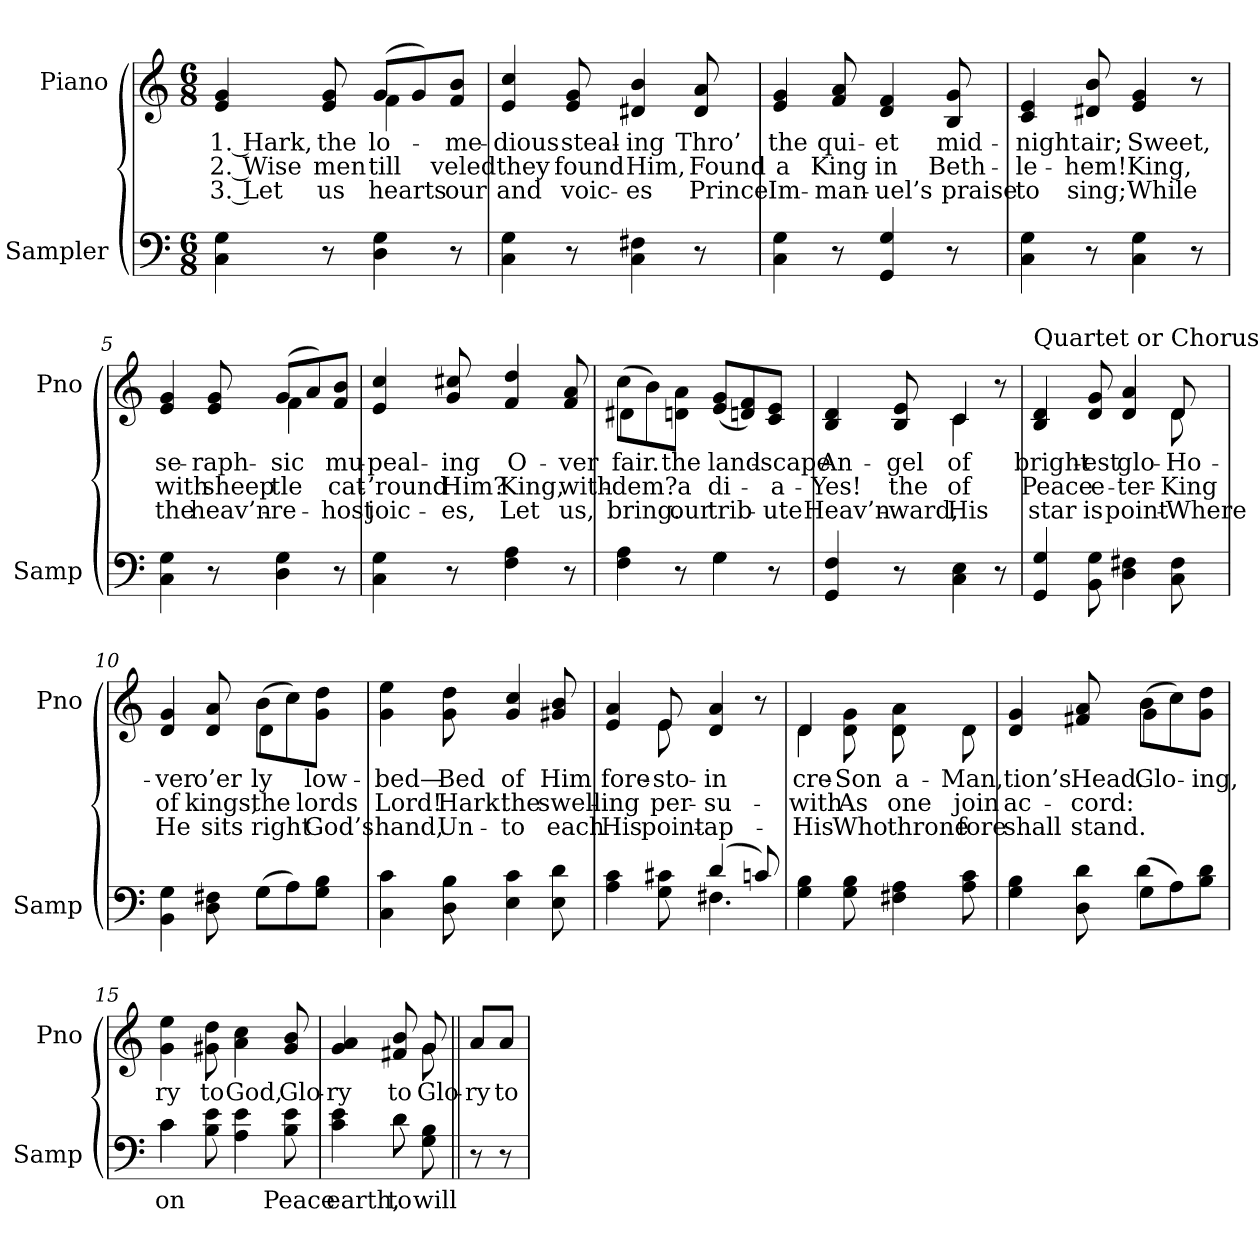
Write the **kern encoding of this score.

**kern	**text	**kern	**text	**text	**text
*part2	*part2	*part1	*part1	*part1	*part1
*staff2	*staff2	*staff1	*staff1	*staff1	*staff1
*I"Sampler	*	*I"Piano	*	*	*
*I'Samp	*	*I'Pno	*	*	*
*clefF4	*	*clefG2	*	*	*
*M6/8	*	*M6/8	*	*	*
=1	=1	=1	=1	=1	=1
*	*	*^	*	*	*
4C 4G	.	4e 4g	4.ryy	1. Hark,	2. Wise	3. Let
8r	.	8e 8g	.	the	men	us
4D 4G	.	(8g/L	4f	-lo-	till	hearts
.	.	8g/)	.	.	.	.
8r	.	8f/ 8b/J	8ryy	me-	-veled	our
*	*	*v	*v	*	*	*
=2	=2	=2	=2	=2	=2
4C 4G	.	4e 4cc	-dious	they	and
8r	.	8e 8g	steal-	found	voic-
4C 4F#X	.	4d#X 4b	-ing	Him,	-es
8r	.	8d# 8a	Thro’	Found	Prince
=3	=3	=3	=3	=3	=3
4C 4G	.	4e 4g	the	a	Im-
8r	.	8f 8a	qui-	King	-man-
4GG 4G	.	4d 4f	-et	in	-uel’s
8r	.	8B 8g	mid-	Beth-	praise
=4	=4	=4	=4	=4	=4
4C 4G	.	4c 4e	-night	-le-	to
8r	.	8d#X 8b	air;	-hem!	sing;
4C 4G	.	4e 4g	Sweet,	King,	While
8r	.	8r	.	.	.
=5	=5	=5	=5	=5	=5
*	*	*^	*	*	*
4C 4G	.	4e 4g	4.ryy	se-	with	the
8r	.	8e 8g	.	-raph-	sheep	heav’n-
4D 4G	.	(8g/L	4f	-sic	-tle	re-
.	.	8a/)	.	.	.	.
8r	.	8f/ 8b/J	8ryy	mu-	cat-	host
*	*	*v	*v	*	*	*
=6	=6	=6	=6	=6	=6
4C 4G	.	4e 4cc	peal-	’round	-joic-
8r	.	8g 8cc#X	-ing	Him?	-es,
4F 4A	.	4f 4dd	O-	King,	Let
8r	.	8f 8a	-ver	with-	us,
=7	=7	=7	=7	=7	=7
*^	*	*^	*	*	*
4F 4A	4.ryy	.	(8cc\L	4d#X	fair.	-dem?	bring.
.	.	.	8b\)	.	.	.	.
8r	.	.	8d\ 8a\J	2ryy	the	a	our
4G\	4G	.	(8e/ 8g/L	.	land-	di-	trib-
.	.	.	8dn/ 8f/)	.	.	.	.
8r	8ryy	.	8c/ 8e/J	.	-scape	-a-	-ute
*v	*v	*	*	*	*	*	*
=8	=8	=8	=8	=8	=8	=8
4GG 4F	.	4B 4d	4.ryy	An-	Yes!	Heav’n-
8r	.	8B 8e	.	-gel	the	-ward,
4C 4E	.	4c/	4c	of	of	His
8r	.	8r	8ryy	.	.	.
=9	=9	=9	=9	=9	=9	=9
!	!	!LO:TX:t=Quartet or Chorus	!	!	!	!
4GG 4G	.	4B 4d	8ryy	bright-	Peace	star
*	*	*v	*v	*	*	*
8BB 8G	.	8d 8g	-est	e-	is
4D 4F#X	.	4d 4a	glo-	-ter-	point-
*	*	*^	*	*	*
8C 8F#	.	8d/	8d	Ho-	King	Where
=10	=10	=10	=10	=10	=10	=10
*^	*	*	*	*	*	*
4BB 4G	4.ryy	.	4d 4g	4.ryy	-ver	of	He
8D 8F#X	.	.	8d 8a	.	o’er	kings,	sits
(8G\L	4G	.	(8b\L	4d	-ly	the	right
8A\)	.	.	8cc\)	.	.	.	.
8G\ 8B\J	8ryy	.	8g\ 8dd\J	8ryy	low-	lords	God’s
*v	*v	*	*	*	*	*	*
*	*	*v	*v	*	*	*
=11	=11	=11	=11	=11	=11
4C 4c	.	4g 4ee	bed—	Lord!	hand,
8D 8B	.	8g 8dd	Bed	Hark!	Un-
4E 4c	.	4g 4cc	of	the	-to
8E 8d	.	8g#X 8b	Him	swell-	each
=12	=12	=12	=12	=12	=12
*^	*	*^	*	*	*
4A 4c	4.ryy	.	4e 4a	4ryy	fore-	-ing	His
8G 8c#X	.	.	8e/	8e	sto-	-per-	-point-
(4d/	4.F#X	.	4d 4a	4.ryy	in	su-	ap-
8cn/)	.	.	8r	.	.	.	.
*v	*v	*	*	*	*	*	*
=13	=13	=13	=13	=13	=13	=13
4G 4B	.	4d/	4d	cre-	with	His
8G 8B	.	8d\ 8g\	8ryy	Son	As	Who
4F#X 4A	.	4d\ 4a\	8d	-a-	one	throne
.	.	.	4ryy	.	.	.
8A 8c	.	8d\	.	Man,	join	-fore
=14	=14	=14	=14	=14	=14	=14
*^	*	*	*	*	*	*
4G 4B	4.ryy	.	4d 4g	4.ryy	-tion’s	ac-	shall
8D 8d	.	.	8f#X 8a	.	Head.	-cord:	stand.
(8G\L	4d	.	(8b\L	4g	Glo-	.	.
8A\)	.	.	8cc\)	.	.	.	.
8B\ 8d\J	8ryy	.	8g\ 8dd\J	8ryy	-ing,	.	.
*	*	*	*v	*v	*	*	*
=15	=15	=15	=15	=15	=15	=15
4c\	4c	on	4g 4ee	-ry	.	.
8B 8e	2ryy	.	8g#X 8dd	to	.	.
4A 4e	.	.	4a 4cc	God,	.	.
8B 8e	.	Peace	8g# 8b	Glo-	.	.
=16	=16	=16	=16	=16	=16	=16
*	*	*	*^	*	*	*
4c 4e	4ryy	earth,	4g 4a	4.ryy	-ry	.	.
8d\	8d	to	8f#X 8b	.	to	.	.
8G 8B	8ryy	will	8g/	8g	Glo-	.	.
=17||	=17||	=17||	=17||	=17||	=17||	=17||	=17||
!	!	!	!LO:TX:t=Refrain	!	!	!	!
*v	*v	*	*	*	*	*	*
*	*	*v	*v	*	*	*
8r	.	8a/L	-ry	.	.
8r	.	8a/J	to	.	.
=	=	=	=	=	=
*-	*-	*-	*-	*-	*-
